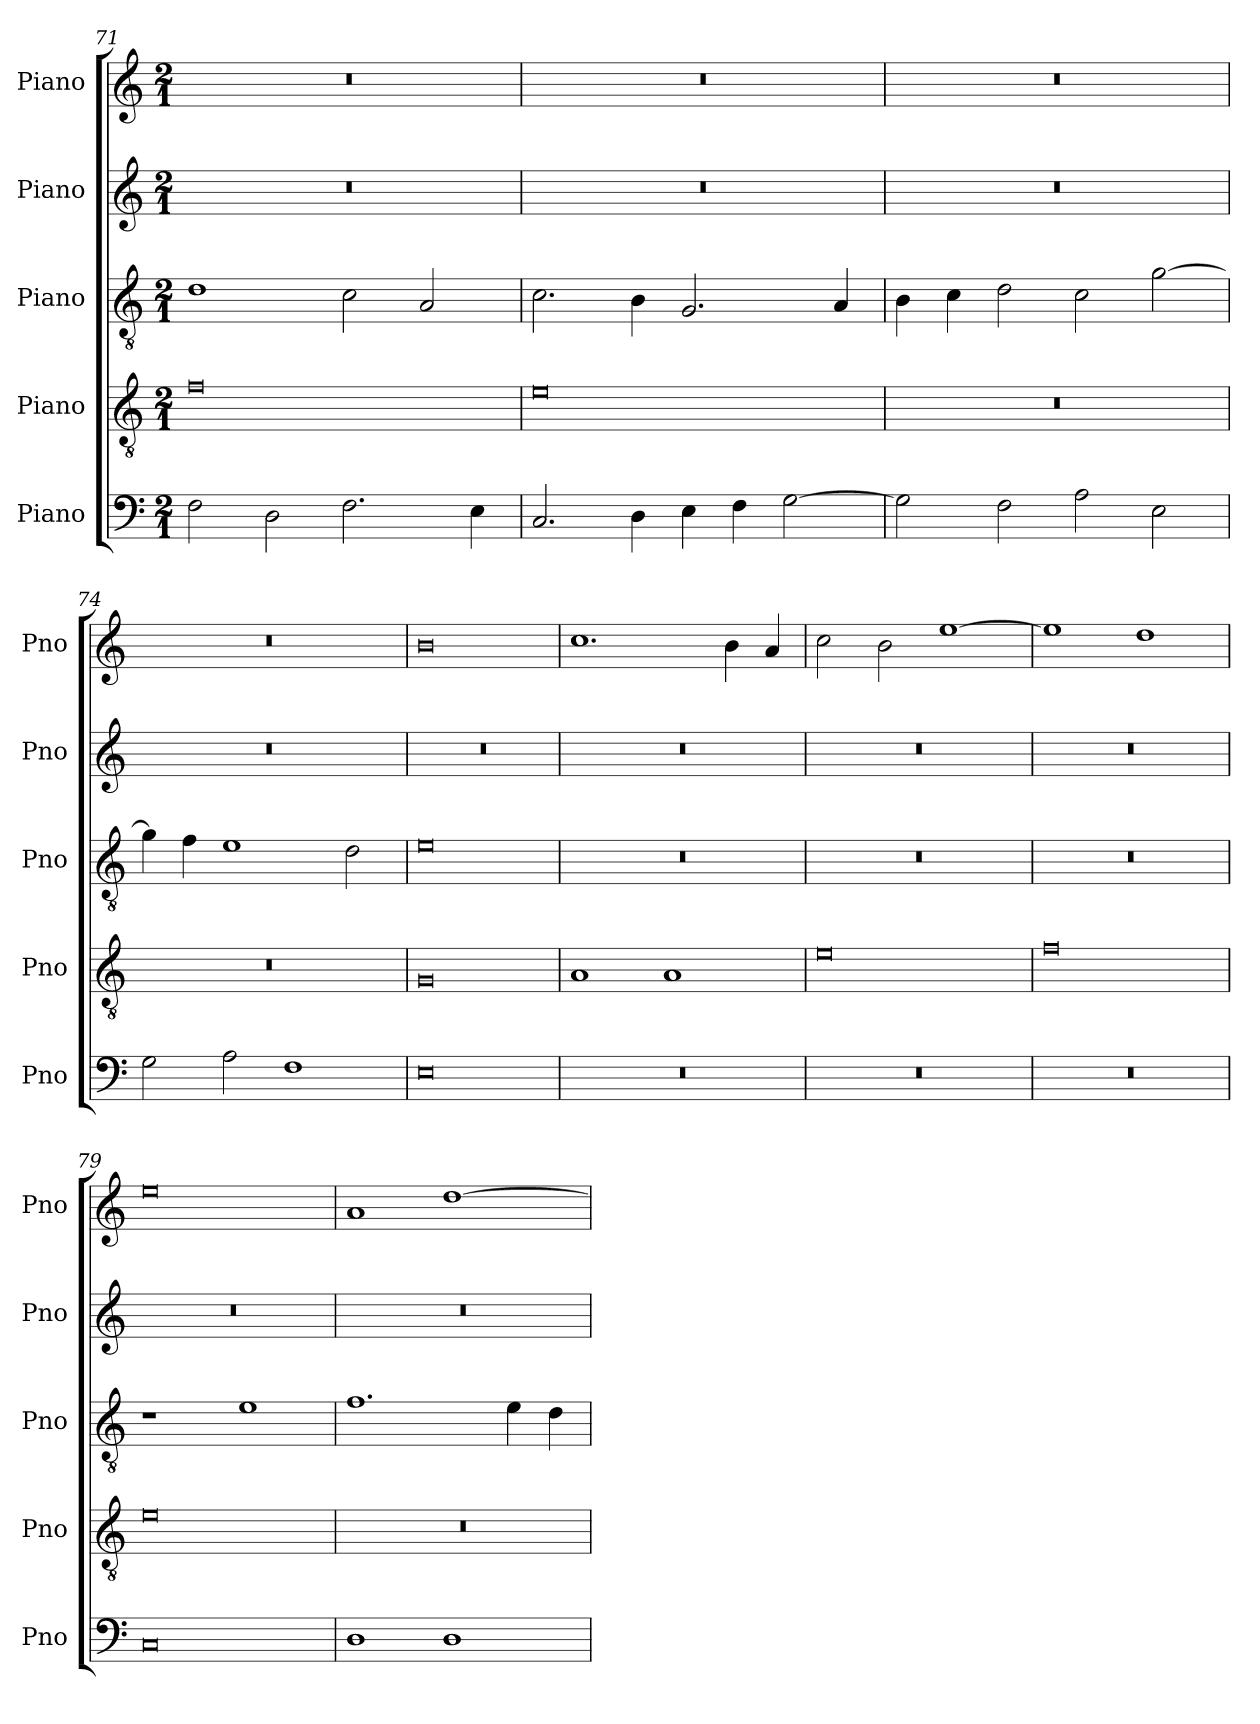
**kern	**kern	**kern	**kern	**kern
*part5	*part4	*part3	*part2	*part1
*staff5	*staff4	*staff3	*staff2	*staff1
*I"Piano	*I"Piano	*I"Piano	*I"Piano	*I"Piano
*I'Pno	*I'Pno	*I'Pno	*I'Pno	*I'Pno
*clefF4	*clefGv2	*clefGv2	*clefG2	*clefG2
*k[]	*k[]	*k[]	*k[]	*k[]
*M2/1	*M2/1	*M2/1	*M2/1	*M2/1
=71	=71	=71	=71	=71
2F\	0f	1d	0r	0r
2D\	.	.	.	.
2.F\	.	2c\	.	.
.	.	2A/	.	.
4E\	.	.	.	.
!!LO:LB:g=z
=72	=72	=72	=72	=72
2.C/	0e	2.c\	0r	0r
4D\	.	4B\	.	.
4E\	.	2.G/	.	.
4F\	.	.	.	.
[2G\	.	.	.	.
.	.	4A/	.	.
=73	=73	=73	=73	=73
2G\]	0r	4B\	0r	0r
.	.	4c\	.	.
2F\	.	2d\	.	.
2A\	.	2c\	.	.
2E\	.	[2g\	.	.
=74	=74	=74	=74	=74
2G\	0r	4g\]	0r	0r
.	.	4f\	.	.
2A\	.	1e	.	.
1F	.	.	.	.
.	.	2d\	.	.
=75	=75	=75	=75	=75
0E	0G	0e	0r	0b
!!LO:PB:g=z
=76	=76	=76	=76	=76
0r	1A	0r	0r	1.cc
.	1A	.	.	.
.	.	.	.	4b\
.	.	.	.	4a/
=77	=77	=77	=77	=77
0r	0e	0r	0r	2cc\
.	.	.	.	2b\
.	.	.	.	[1ee
=78	=78	=78	=78	=78
0r	0f	0r	0r	1ee]
.	.	.	.	1dd
=79	=79	=79	=79	=79
0C	0e	1r	0r	0ee
.	.	1e	.	.
=80	=80	=80	=80	=80
1D	0r	1.f	0r	1a
1D	.	.	.	[1dd
.	.	4e\	.	.
.	.	4d\	.	.
=	=	=	=	=
*-	*-	*-	*-	*-
